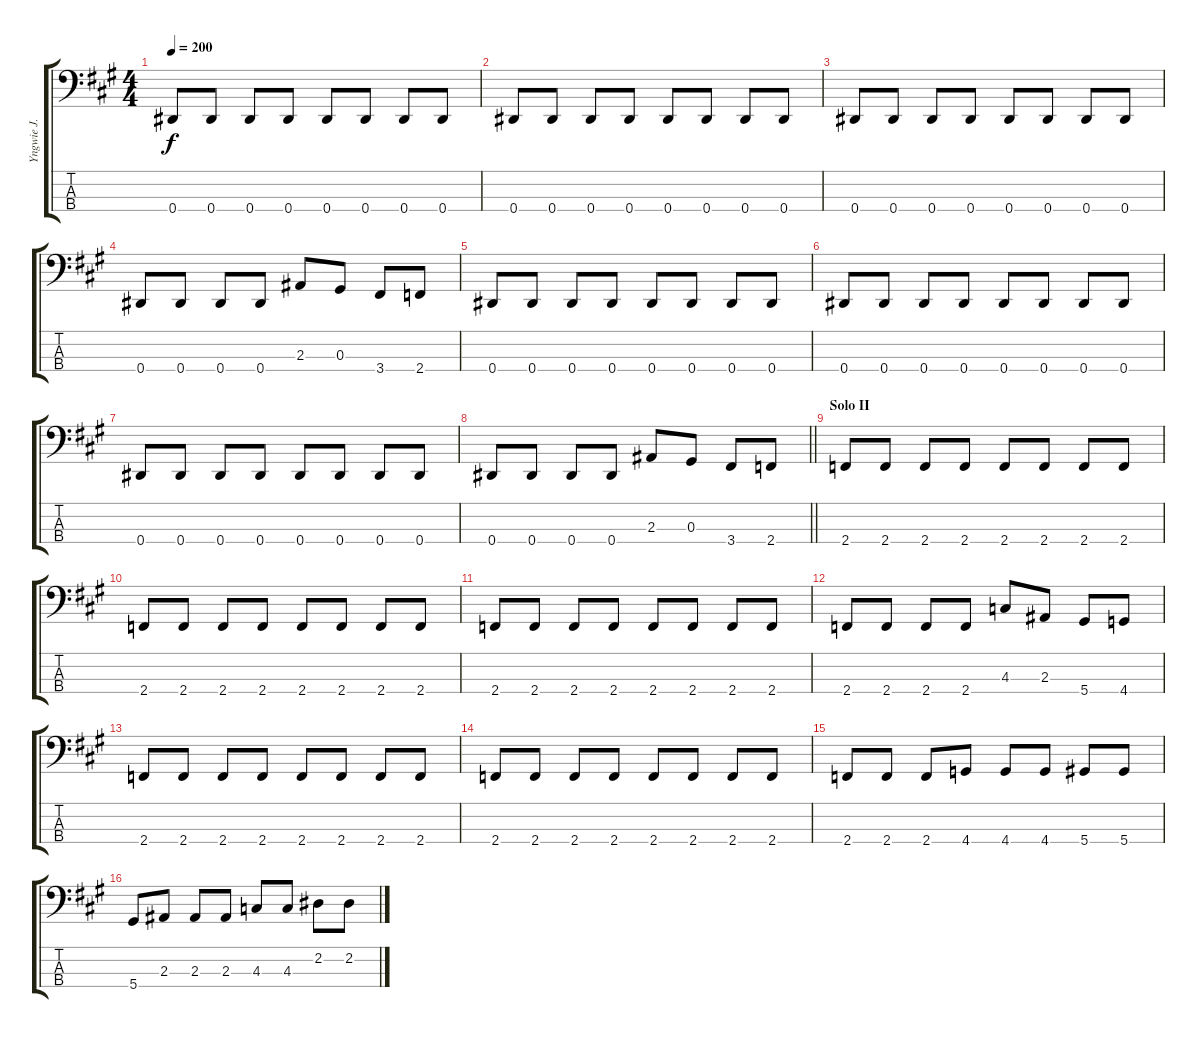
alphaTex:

\track ("Yngwie J. Malmsteen" "Yngwie J. ") {instrument electricbassfinger}
\staff {score tabs}
\tuning (Gb2 Db2 Ab1 Eb1) {hide}
\ts (4 4)
\tempo 200
\clef f4
\ks a
0.4.8{dy f} 0.4.8 0.4.8 0.4.8 0.4.8 0.4.8 0.4.8 0.4.8 |
0.4.8 0.4.8 0.4.8 0.4.8 0.4.8 0.4.8 0.4.8 0.4.8 |
0.4.8 0.4.8 0.4.8 0.4.8 0.4.8 0.4.8 0.4.8 0.4.8 |
0.4.8 0.4.8 0.4.8 0.4.8 2.3.8 0.3.8 3.4.8 2.4.8 |
0.4.8 0.4.8 0.4.8 0.4.8 0.4.8 0.4.8 0.4.8 0.4.8 |
0.4.8 0.4.8 0.4.8 0.4.8 0.4.8 0.4.8 0.4.8 0.4.8 |
0.4.8 0.4.8 0.4.8 0.4.8 0.4.8 0.4.8 0.4.8 0.4.8 |
\barLineRight lightlight
0.4.8 0.4.8 0.4.8 0.4.8 2.3.8 0.3.8 3.4.8 2.4.8 |
\section ("" "Solo II")
2.4.8 2.4.8 2.4.8 2.4.8 2.4.8 2.4.8 2.4.8 2.4.8 |
2.4.8 2.4.8 2.4.8 2.4.8 2.4.8 2.4.8 2.4.8 2.4.8 |
2.4.8 2.4.8 2.4.8 2.4.8 2.4.8 2.4.8 2.4.8 2.4.8 |
2.4.8 2.4.8 2.4.8 2.4.8 4.3.8 2.3.8 5.4.8 4.4.8 |
2.4.8 2.4.8 2.4.8 2.4.8 2.4.8 2.4.8 2.4.8 2.4.8 |
2.4.8 2.4.8 2.4.8 2.4.8 2.4.8 2.4.8 2.4.8 2.4.8 |
2.4.8 2.4.8 2.4.8 4.4.8 4.4.8 4.4.8 5.4.8 5.4.8 |
5.4.8 2.3.8 2.3.8 2.3.8 4.3.8 4.3.8 2.2.8 2.2.8
